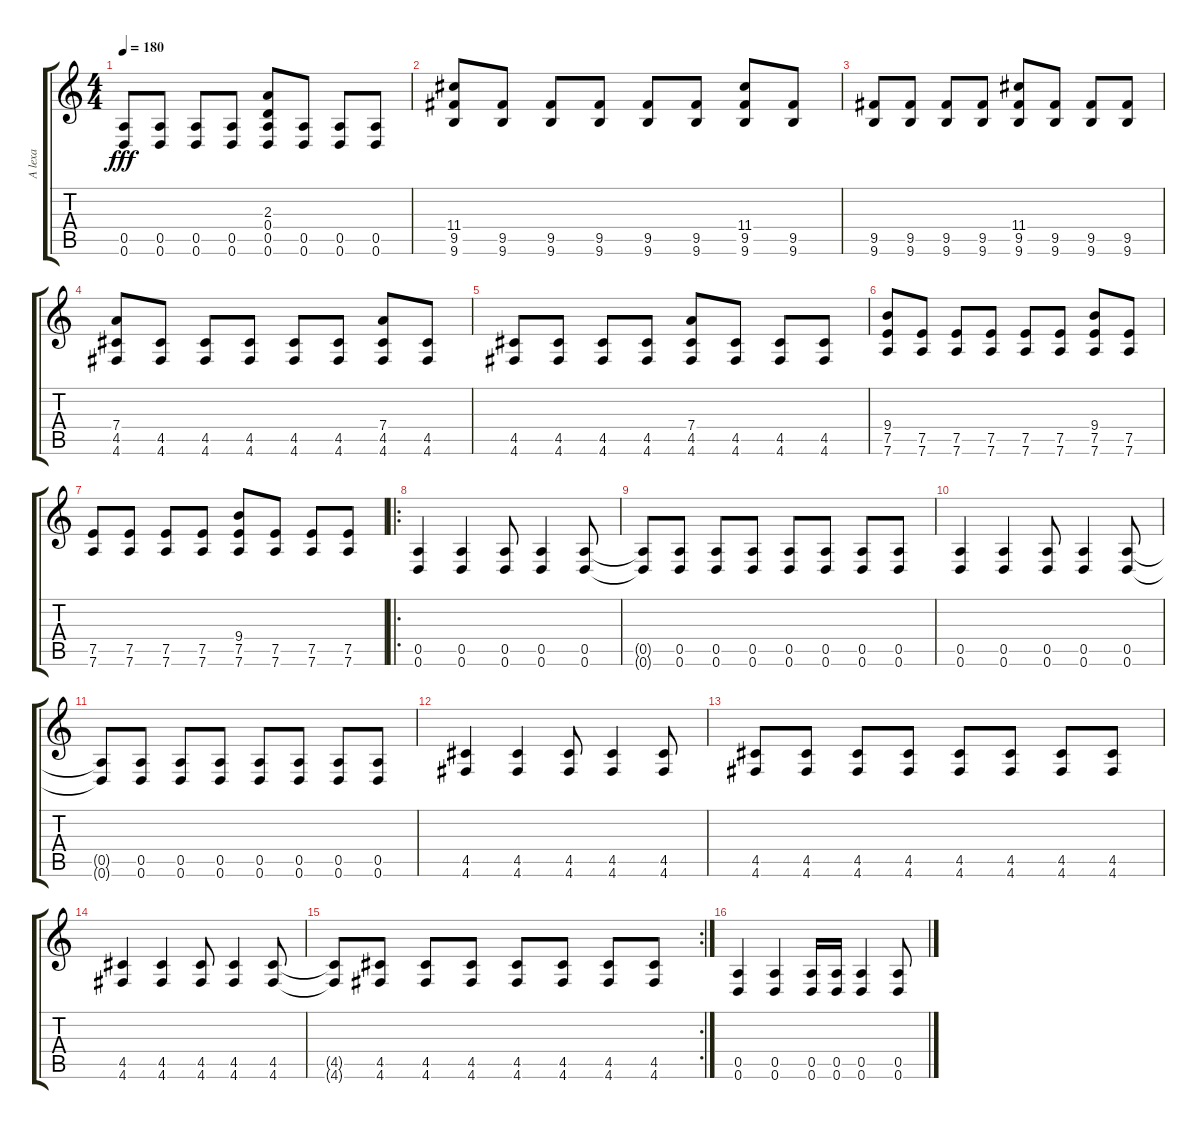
\track ("A lexa" "A lexa") {instrument distortionguitar}
\staff {score tabs}
\tuning (E4 B3 G3 D3 A2 D2) {hide}
\ts (4 4)
\tempo 180
\clef g2
\ks c
(0.5 0.6).8{dy fff} (0.5 0.6).8 (0.5 0.6).8 (0.5 0.6).8 (2.3 0.4 0.5 0.6).8 (0.5 0.6).8 (0.5 0.6).8 (0.5 0.6).8 |
(11.4 9.5 9.6).8 (9.5 9.6).8 (9.5 9.6).8 (9.5 9.6).8 (9.5 9.6).8 (9.5 9.6).8 (11.4 9.5 9.6).8 (9.5 9.6).8 |
(9.5 9.6).8 (9.5 9.6).8 (9.5 9.6).8 (9.5 9.6).8 (11.4 9.5 9.6).8 (9.5 9.6).8 (9.5 9.6).8 (9.5 9.6).8 |
(7.4 4.5 4.6).8 (4.5 4.6).8 (4.5 4.6).8 (4.5 4.6).8 (4.5 4.6).8 (4.5 4.6).8 (7.4 4.5 4.6).8 (4.5 4.6).8 |
(4.5 4.6).8 (4.5 4.6).8 (4.5 4.6).8 (4.5 4.6).8 (7.4 4.5 4.6).8 (4.5 4.6).8 (4.5 4.6).8 (4.5 4.6).8 |
(9.4 7.5 7.6).8 (7.5 7.6).8 (7.5 7.6).8 (7.5 7.6).8 (7.5 7.6).8 (7.5 7.6).8 (9.4 7.5 7.6).8 (7.5 7.6).8 |
(7.5 7.6).8 (7.5 7.6).8 (7.5 7.6).8 (7.5 7.6).8 (9.4 7.5 7.6).8 (7.5 7.6).8 (7.5 7.6).8 (7.5 7.6).8 |
\ro
(0.5 0.6).4 (0.5 0.6).4 (0.5 0.6).8 (0.5 0.6).4 (0.5 0.6).8 |
(0.5{t} 0.6{t}).8 (0.5 0.6).8 (0.5 0.6).8 (0.5 0.6).8 (0.5 0.6).8 (0.5 0.6).8 (0.5 0.6).8 (0.5 0.6).8 |
(0.5 0.6).4 (0.5 0.6).4 (0.5 0.6).8 (0.5 0.6).4 (0.5 0.6).8 |
(0.5{t} 0.6{t}).8 (0.5 0.6).8 (0.5 0.6).8 (0.5 0.6).8 (0.5 0.6).8 (0.5 0.6).8 (0.5 0.6).8 (0.5 0.6).8 |
(4.5 4.6).4 (4.5 4.6).4 (4.5 4.6).8 (4.5 4.6).4 (4.5 4.6).8 |
(4.5 4.6).8 (4.5 4.6).8 (4.5 4.6).8 (4.5 4.6).8 (4.5 4.6).8 (4.5 4.6).8 (4.5 4.6).8 (4.5 4.6).8 |
(4.5 4.6).4 (4.5 4.6).4 (4.5 4.6).8 (4.5 4.6).4 (4.5 4.6).8 |
\rc 2
(4.5{t} 4.6{t}).8 (4.5 4.6).8 (4.5 4.6).8 (4.5 4.6).8 (4.5 4.6).8 (4.5 4.6).8 (4.5 4.6).8 (4.5 4.6).8 |
(0.5 0.6).4 (0.5 0.6).4 (0.5 0.6).16 (0.5 0.6).16 (0.5 0.6).4 (0.5 0.6).8
